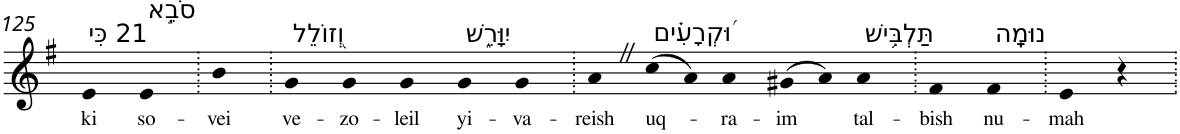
**kern	**text
*part1	*part1
*staff1	*staff1
*I"Piano	*
*I'Pno	*
!!LO:PB:g=z
*clefG2	*
*k[f#]	*
*G:	*
=125	=125
!LO:TX:a:t=21 כִּי	!
!	!LO:LY:b
4e	ki
!LO:TX:a:t=סֹבֵ֣א	!
!	!LO:LY:b
4e	so-
=126.	=126.
!	!LO:LY:b
4b	-vei
=127.	=127.
!LO:TX:a:t=וְ֭זוֹלֵל	!
!	!LO:LY:b
4g	ve-
!	!LO:LY:b
4g	-zo-
!	!LO:LY:b
4g	-leil
!LO:TX:a:t=יִוָּרֵ֑שׁ	!
!	!LO:LY:b
4g	yi-
!	!LO:LY:b
4g	-va-
=128.	=128.
!	!LO:LY:b
4aZ	-reish
!LO:TX:a:t=וּ֝קְרָעִ֗ים	!
!	!LO:LY:b
(>8cc	uq-
8a)	.
!	!LO:LY:b
4a	-ra-
!	!LO:LY:b
(>8g#X	-im
8a)	.
!LO:TX:a:t=תַּלְבִּ֥ישׁ	!
!	!LO:LY:b
4a	tal-
=129.	=129.
!	!LO:LY:b
4f#	-bish
!LO:TX:a:t=נוּמָֽה	!
!	!LO:LY:b
4f#	nu-
=130.	=130.
!	!LO:LY:b
4e	-mah
4r	.
=.	=.
*-	*-
